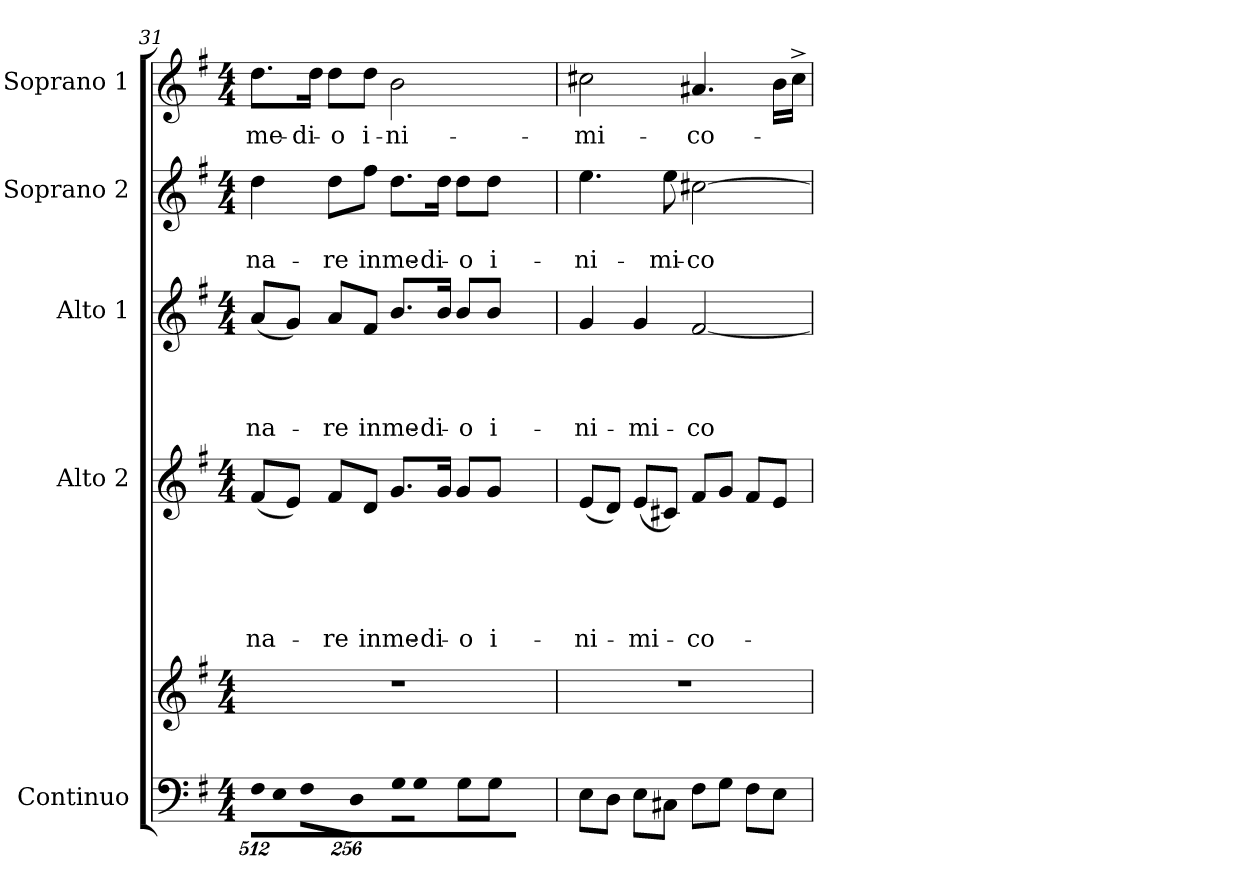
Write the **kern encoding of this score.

**kern	**kern	**kern	**text	**text	**text	**text	**text	**kern	**text	**text	**text	**text	**kern	**text	**text	**kern	**text
*part5	*part5	*part4	*part4	*part4	*part4	*part4	*part4	*part3	*part3	*part3	*part3	*part3	*part2	*part2	*part2	*part1	*part1
*staff6	*staff5	*staff4	*staff4	*staff4	*staff4	*staff4	*staff4	*staff3	*staff3	*staff3	*staff3	*staff3	*staff2	*staff2	*staff2	*staff1	*staff1
*I"Continuo	*	*I"Alto 2	*	*	*	*	*	*I"Alto 1	*	*	*	*	*I"Soprano 2	*	*	*I"Soprano 1	*
*	*	*I'A. 2	*	*	*	*	*	*I'A. 1	*	*	*	*	*I'S. 2	*	*	*I'S. 1	*
*clefF4	*clefG2	*clefG2	*	*	*	*	*	*clefG2	*	*	*	*	*clefG2	*	*	*clefG2	*
*k[f#]	*k[f#]	*k[f#]	*	*	*	*	*	*k[f#]	*	*	*	*	*k[f#]	*	*	*k[f#]	*
*G:	*G:	*G:	*	*	*	*	*	*G:	*	*	*	*	*G:	*	*	*G:	*
*M4/4	*M4/4	*M4/4	*	*	*	*	*	*M4/4	*	*	*	*	*M4/4	*	*	*M4/4	*
*Xbrackettup	*	*	*	*	*	*	*	*	*	*	*	*	*	*	*	*	*
=31	=31	=31	=31	=31	=31	=31	=31	=31	=31	=31	=31	=31	=31	=31	=31	=31	=31
!LO:N:vis=8	!	!	!	!	!	!	!LO:LY:b	!	!	!	!	!LO:LY:b	!	!	!LO:LY:b	!	!LO:LY:b
4096%341F#\L	1r	(<8f#/L	.	.	.	.	-na-	(<8a/L	.	.	.	-na-	4dd\	.	-na-	8.dd\L	me-
!LO:N:vis=8	!	!	!	!	!	!	!	!	!	!	!	!	!	!	!	!	!
2048%171E\J	.	.	.	.	.	.	.	.	.	.	.	.	.	.	.	.	.
.	.	8e/J)	.	.	.	.	.	8g/J)	.	.	.	.	.	.	.	.	.
!LO:N:vis=8	!	!	!	!	!	!	!	!	!	!	!	!	!	!	!	!	!
4096%341F#\L	.	.	.	.	.	.	.	.	.	.	.	.	.	.	.	.	.
!	!	!	!	!	!	!	!	!	!	!	!	!	!	!	!	!	!LO:LY:b
.	.	.	.	.	.	.	.	.	.	.	.	.	.	.	.	16dd\Jk	-di-
!LO:N:vis=8	!	!	!	!	!	!	!LO:LY:b	!	!	!	!	!LO:LY:b	!	!	!LO:LY:b	!	!LO:LY:b
4096%341D\J	.	8f#/L	.	.	.	.	-re	8a/L	.	.	.	-re	8dd\L	.	-re	8dd\L	-o
!LO:N:vis=8	!	!	!	!	!	!	!	!	!	!	!	!	!	!	!	!	!
2048%171G\L	.	.	.	.	.	.	.	.	.	.	.	.	.	.	.	.	.
!	!	!	!	!	!	!	!LO:LY:b	!	!	!	!	!LO:LY:b	!	!	!LO:LY:b	!	!LO:LY:b
.	.	8d/J	.	.	.	.	inme-	8f#/J	.	.	.	inme-	8ff#\J	.	inme-	8dd\J	i-
!LO:N:vis=8	!	!	!	!	!	!	!	!	!	!	!	!	!	!	!	!	!
4096%341G\J	.	.	.	.	.	.	.	.	.	.	.	.	.	.	.	.	.
!	!	!	!	!	!	!	!	!	!	!	!	!	!	!	!	!	!LO:LY:b
8G\L	.	8.g/L	.	.	.	.	.	8.b/L	.	.	.	.	8.dd\L	.	.	2b\	-ni-
8G\J	.	.	.	.	.	.	.	.	.	.	.	.	.	.	.	.	.
!	!	!	!	!	!	!	!LO:LY:b	!	!	!	!	!LO:LY:b	!	!	!LO:LY:b	!	!
.	.	16g/Jk	.	.	.	.	-di-	16b/Jk	.	.	.	-di-	16dd\Jk	.	-di-	.	.
!	!	!	!	!	!	!	!LO:LY:b	!	!	!	!	!LO:LY:b	!	!	!LO:LY:b	!	!
4ryy	.	8g/L	.	.	.	.	-o	8b/L	.	.	.	-o	8dd\L	.	-o	.	.
!	!	!	!	!	!	!	!LO:LY:b	!	!	!	!	!LO:LY:b	!	!	!LO:LY:b	!	!
.	.	8g/J	.	.	.	.	i-	8b/J	.	.	.	i-	8dd\J	.	i-	.	.
=32	=32	=32	=32	=32	=32	=32	=32	=32	=32	=32	=32	=32	=32	=32	=32	=32	=32
!	!	!	!	!	!	!	!LO:LY:b	!	!	!	!	!LO:LY:b	!	!	!LO:LY:b	!	!LO:LY:b
8E\L	1r	(<8e/L	.	.	.	.	-ni-	4g/	.	.	.	-ni-	4.ee\	.	-ni-	2cc#X\	-mi-
8D\J	.	8d/J)	.	.	.	.	.	.	.	.	.	.	.	.	.	.	.
!	!	!	!	!	!	!	!LO:LY:b	!	!	!	!	!LO:LY:b	!	!	!	!	!
8E\L	.	(<8e/L	.	.	.	.	-mi-	4g/	.	.	.	-mi-	.	.	.	.	.
!	!	!	!	!	!	!	!	!	!	!	!	!	!	!	!LO:LY:b	!	!
8C#X\J	.	8c#X/J)	.	.	.	.	.	.	.	.	.	.	8ee\	.	-mi-	.	.
!	!	!	!	!	!	!	!LO:LY:b	!	!	!	!	!LO:LY:b	!	!	!LO:LY:b	!	!LO:LY:b
8F#\L	.	8f#/L	.	.	.	.	-co-	[<2f#/	.	.	.	-co-	[>2cc#X\	.	-co-	4.a#X/	-co-
8G\J	.	8g/J	.	.	.	.	.	.	.	.	.	.	.	.	.	.	.
8F#\L	.	8f#/L	.	.	.	.	.	.	.	.	.	.	.	.	.	.	.
8E\J	.	8e/J	.	.	.	.	.	.	.	.	.	.	.	.	.	16b\LL	.
.	.	.	.	.	.	.	.	.	.	.	.	.	.	.	.	16cc#^>\JJ	.
=	=	=	=	=	=	=	=	=	=	=	=	=	=	=	=	=	=
*-	*-	*-	*-	*-	*-	*-	*-	*-	*-	*-	*-	*-	*-	*-	*-	*-	*-
